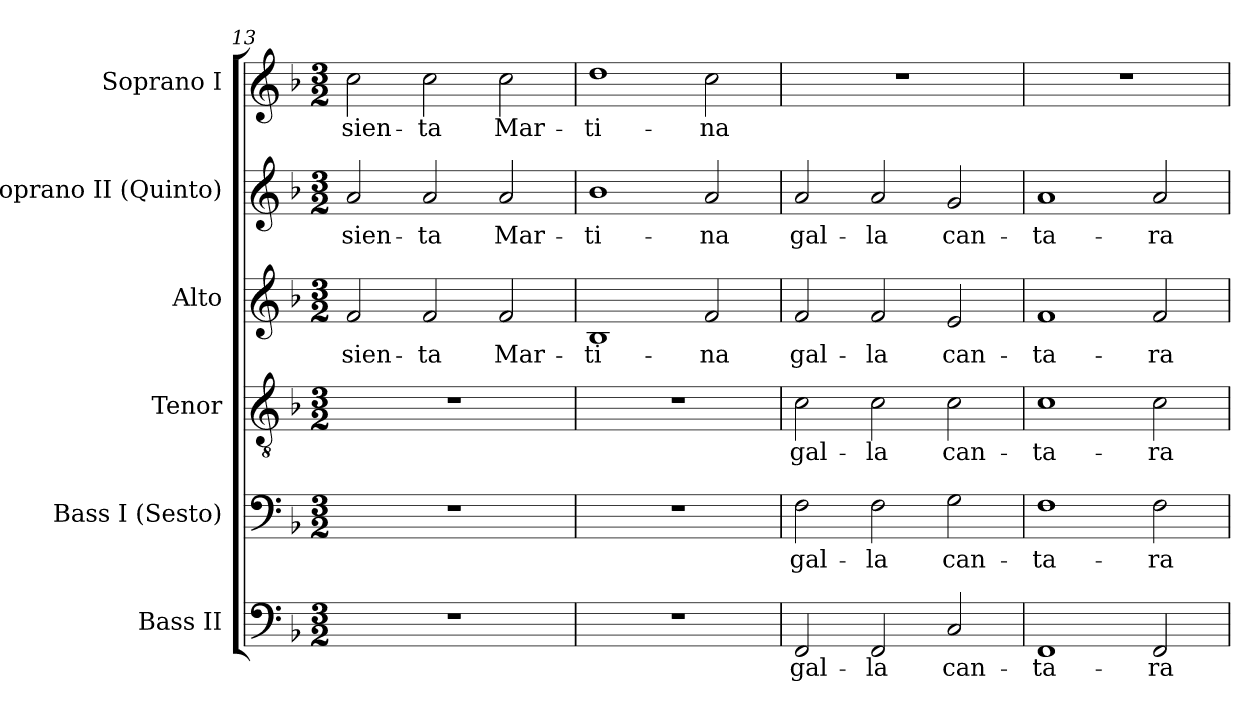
**kern	**text	**kern	**text	**kern	**text	**kern	**text	**kern	**text	**kern	**text
*part6	*part6	*part5	*part5	*part4	*part4	*part3	*part3	*part2	*part2	*part1	*part1
*staff6	*staff6	*staff5	*staff5	*staff4	*staff4	*staff3	*staff3	*staff2	*staff2	*staff1	*staff1
*I"Bass II	*	*I"Bass I (Sesto)	*	*I"Tenor	*	*I"Alto	*	*I"Soprano II (Quinto)	*	*I"Soprano I	*
*I'B.	*	*I'B.	*	*I'T.	*	*I'A.	*	*I'S.	*	*I'S.	*
*clefF4	*	*clefF4	*	*clefGv2	*	*clefG2	*	*clefG2	*	*clefG2	*
*	*	*	*	*ITrd7c12	*	*	*	*	*	*	*
*k[b-]	*	*k[b-]	*	*k[b-]	*	*k[b-]	*	*k[b-]	*	*k[b-]	*
*F:	*	*F:	*	*F:	*	*F:	*	*F:	*	*F:	*
*M3/2	*	*M3/2	*	*M3/2	*	*M3/2	*	*M3/2	*	*M3/2	*
=13	=13	=13	=13	=13	=13	=13	=13	=13	=13	=13	=13
!LO:N:vis=1	!	!LO:N:vis=1	!	!LO:N:vis=1	!	!	!	!	!	!	!
!	!	!	!	!	!	!	!LO:LY:b:color=#000000	!	!	!	!
!	!	!	!	!	!	!	!	!	!LO:LY:b:color=#000000	!	!
!	!	!	!	!	!	!	!	!	!	!	!LO:LY:b:color=#000000
1.r	.	1.r	.	1.r	.	2fi/	sien-	2ai/	sien-	2cci\	sien-
!	!	!	!	!	!	!	!LO:LY:b:color=#000000	!	!	!	!
!	!	!	!	!	!	!	!	!	!LO:LY:b:color=#000000	!	!
!	!	!	!	!	!	!	!	!	!	!	!LO:LY:b:color=#000000
.	.	.	.	.	.	2fi/	-ta	2ai/	-ta	2cci\	-ta
!	!	!	!	!	!	!	!LO:LY:b:color=#000000	!	!	!	!
!	!	!	!	!	!	!	!	!	!LO:LY:b:color=#000000	!	!
!	!	!	!	!	!	!	!	!	!	!	!LO:LY:b:color=#000000
.	.	.	.	.	.	2fi/	Mar-	2ai/	Mar-	2cci\	Mar-
=14	=14	=14	=14	=14	=14	=14	=14	=14	=14	=14	=14
!LO:N:vis=1	!	!LO:N:vis=1	!	!LO:N:vis=1	!	!	!	!	!	!	!
!	!	!	!	!	!	!	!LO:LY:b:color=#000000	!	!	!	!
!	!	!	!	!	!	!	!	!	!LO:LY:b:color=#000000	!	!
!	!	!	!	!	!	!	!	!	!	!	!LO:LY:b:color=#000000
1.r	.	1.r	.	1.r	.	1B-i	-ti-	1b-i	-ti-	1ddi	-ti-
!	!	!	!	!	!	!	!LO:LY:b:color=#000000	!	!	!	!
!	!	!	!	!	!	!	!	!	!LO:LY:b:color=#000000	!	!
!	!	!	!	!	!	!	!	!	!	!	!LO:LY:b:color=#000000
.	.	.	.	.	.	2fi/	-na	2ai/	-na	2cci\	-na
=15	=15	=15	=15	=15	=15	=15	=15	=15	=15	=15	=15
!	!LO:LY:b:color=#000000	!	!	!	!	!	!	!	!	!	!
!	!	!	!LO:LY:b:color=#000000	!	!	!	!	!	!	!	!
!	!	!	!	!	!LO:LY:b:color=#000000	!	!	!	!	!	!
!	!	!	!	!	!	!	!LO:LY:b:color=#000000	!	!	!	!
!	!	!	!	!	!	!	!	!	!LO:LY:b:color=#000000	!LO:N:vis=1	!
2FFi/	gal-	2Fi\	gal-	2Ci\	gal-	2fi/	gal-	2ai/	gal-	1.r	.
!	!LO:LY:b:color=#000000	!	!	!	!	!	!	!	!	!	!
!	!	!	!LO:LY:b:color=#000000	!	!	!	!	!	!	!	!
!	!	!	!	!	!LO:LY:b:color=#000000	!	!	!	!	!	!
!	!	!	!	!	!	!	!LO:LY:b:color=#000000	!	!	!	!
!	!	!	!	!	!	!	!	!	!LO:LY:b:color=#000000	!	!
2FFi/	-la	2Fi\	-la	2Ci\	-la	2fi/	-la	2ai/	-la	.	.
!	!LO:LY:b:color=#000000	!	!	!	!	!	!	!	!	!	!
!	!	!	!LO:LY:b:color=#000000	!	!	!	!	!	!	!	!
!	!	!	!	!	!LO:LY:b:color=#000000	!	!	!	!	!	!
!	!	!	!	!	!	!	!LO:LY:b:color=#000000	!	!	!	!
!	!	!	!	!	!	!	!	!	!LO:LY:b:color=#000000	!	!
2Ci/	can-	2Gi\	can-	2Ci\	can-	2ei/	can-	2gi/	can-	.	.
!!LO:PB:g=z
=16	=16	=16	=16	=16	=16	=16	=16	=16	=16	=16	=16
!	!LO:LY:b:color=#000000	!	!	!	!	!	!	!	!	!	!
!	!	!	!LO:LY:b:color=#000000	!	!	!	!	!	!	!	!
!	!	!	!	!	!LO:LY:b:color=#000000	!	!	!	!	!	!
!	!	!	!	!	!	!	!LO:LY:b:color=#000000	!	!	!	!
!	!	!	!	!	!	!	!	!	!LO:LY:b:color=#000000	!LO:N:vis=1	!
1FFi	-ta-	1Fi	-ta-	1Ci	-ta-	1fi	-ta-	1ai	-ta-	1.r	.
!	!LO:LY:b:color=#000000	!	!	!	!	!	!	!	!	!	!
!	!	!	!LO:LY:b:color=#000000	!	!	!	!	!	!	!	!
!	!	!	!	!	!LO:LY:b:color=#000000	!	!	!	!	!	!
!	!	!	!	!	!	!	!LO:LY:b:color=#000000	!	!	!	!
!	!	!	!	!	!	!	!	!	!LO:LY:b:color=#000000	!	!
2FFi/	-ra	2Fi\	-ra	2Ci\	-ra	2fi/	-ra	2ai/	-ra	.	.
=	=	=	=	=	=	=	=	=	=	=	=
*-	*-	*-	*-	*-	*-	*-	*-	*-	*-	*-	*-
